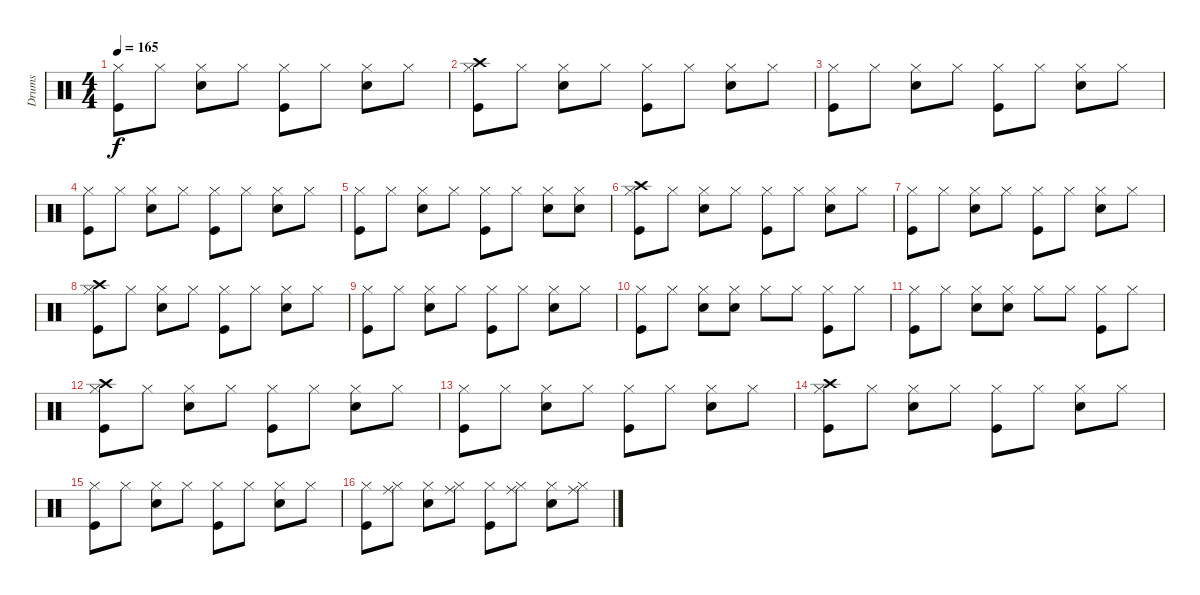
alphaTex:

\track ("Drums" "Drums") {instrument percussion}
\staff {score}
\articulation defaults
\ts (4 4)
\tempo 165
\clef neutral
\ks c
("Hi-Hat (closed)" "Kick (hit)").8{dy f} "Hi-Hat (closed)".8 ("Hi-Hat (closed)" "Electric Snare (hit)").8 "Hi-Hat (closed)".8 ("Hi-Hat (closed)" "Kick (hit)").8 "Hi-Hat (closed)".8 ("Hi-Hat (closed)" "Electric Snare (hit)").8 "Hi-Hat (closed)".8 |
("Hi-Hat (closed)" "Crash high (hit)" "Kick (hit)").8 "Hi-Hat (closed)".8 ("Hi-Hat (closed)" "Electric Snare (hit)").8 "Hi-Hat (closed)".8 ("Hi-Hat (closed)" "Kick (hit)").8 "Hi-Hat (closed)".8 ("Hi-Hat (closed)" "Electric Snare (hit)").8 "Hi-Hat (closed)".8 |
("Hi-Hat (closed)" "Kick (hit)").8 "Hi-Hat (closed)".8 ("Hi-Hat (closed)" "Electric Snare (hit)").8 "Hi-Hat (closed)".8 ("Hi-Hat (closed)" "Kick (hit)").8 "Hi-Hat (closed)".8 ("Hi-Hat (closed)" "Electric Snare (hit)").8 "Hi-Hat (closed)".8 |
("Hi-Hat (closed)" "Kick (hit)").8 "Hi-Hat (closed)".8 ("Hi-Hat (closed)" "Electric Snare (hit)").8 "Hi-Hat (closed)".8 ("Hi-Hat (closed)" "Kick (hit)").8 "Hi-Hat (closed)".8 ("Hi-Hat (closed)" "Electric Snare (hit)").8 "Hi-Hat (closed)".8 |
("Hi-Hat (closed)" "Kick (hit)").8 "Hi-Hat (closed)".8 ("Hi-Hat (closed)" "Electric Snare (hit)").8 "Hi-Hat (closed)".8 ("Hi-Hat (closed)" "Kick (hit)").8 "Hi-Hat (closed)".8 ("Hi-Hat (closed)" "Electric Snare (hit)").8 ("Hi-Hat (closed)" "Electric Snare (hit)").8 |
("Hi-Hat (closed)" "Crash high (hit)" "Kick (hit)").8 "Hi-Hat (closed)".8 ("Hi-Hat (closed)" "Electric Snare (hit)").8 "Hi-Hat (closed)".8 ("Hi-Hat (closed)" "Kick (hit)").8 "Hi-Hat (closed)".8 ("Hi-Hat (closed)" "Electric Snare (hit)").8 "Hi-Hat (closed)".8 |
("Hi-Hat (closed)" "Kick (hit)").8 "Hi-Hat (closed)".8 ("Hi-Hat (closed)" "Electric Snare (hit)").8 "Hi-Hat (closed)".8 ("Hi-Hat (closed)" "Kick (hit)").8 "Hi-Hat (closed)".8 ("Hi-Hat (closed)" "Electric Snare (hit)").8 "Hi-Hat (closed)".8 |
("Hi-Hat (closed)" "Crash high (hit)" "Kick (hit)").8 "Hi-Hat (closed)".8 ("Hi-Hat (closed)" "Electric Snare (hit)").8 "Hi-Hat (closed)".8 ("Hi-Hat (closed)" "Kick (hit)").8 "Hi-Hat (closed)".8 ("Hi-Hat (closed)" "Electric Snare (hit)").8 "Hi-Hat (closed)".8 |
("Hi-Hat (closed)" "Kick (hit)").8 "Hi-Hat (closed)".8 ("Hi-Hat (closed)" "Electric Snare (hit)").8 "Hi-Hat (closed)".8 ("Hi-Hat (closed)" "Kick (hit)").8 "Hi-Hat (closed)".8 ("Hi-Hat (closed)" "Electric Snare (hit)").8 "Hi-Hat (closed)".8 |
("Hi-Hat (closed)" "Kick (hit)").8 "Hi-Hat (closed)".8 ("Hi-Hat (closed)" "Electric Snare (hit)").8 ("Hi-Hat (closed)" "Electric Snare (hit)").8 "Hi-Hat (closed)".8 "Hi-Hat (closed)".8 ("Hi-Hat (closed)" "Kick (hit)").8 "Hi-Hat (closed)".8 |
("Hi-Hat (closed)" "Kick (hit)").8 "Hi-Hat (closed)".8 ("Hi-Hat (closed)" "Electric Snare (hit)").8 ("Hi-Hat (closed)" "Electric Snare (hit)").8 "Hi-Hat (closed)".8 "Hi-Hat (closed)".8 ("Hi-Hat (closed)" "Kick (hit)").8 "Hi-Hat (closed)".8 |
("Hi-Hat (closed)" "Crash high (hit)" "Kick (hit)").8 "Hi-Hat (closed)".8 ("Hi-Hat (closed)" "Electric Snare (hit)").8 "Hi-Hat (closed)".8 ("Hi-Hat (closed)" "Kick (hit)").8 "Hi-Hat (closed)".8 ("Hi-Hat (closed)" "Electric Snare (hit)").8 "Hi-Hat (closed)".8 |
("Hi-Hat (closed)" "Kick (hit)").8 "Hi-Hat (closed)".8 ("Hi-Hat (closed)" "Electric Snare (hit)").8 "Hi-Hat (closed)".8 ("Hi-Hat (closed)" "Kick (hit)").8 "Hi-Hat (closed)".8 ("Hi-Hat (closed)" "Electric Snare (hit)").8 "Hi-Hat (closed)".8 |
("Hi-Hat (closed)" "Crash high (hit)" "Kick (hit)").8 "Hi-Hat (closed)".8 ("Hi-Hat (closed)" "Electric Snare (hit)").8 "Hi-Hat (closed)".8 ("Hi-Hat (closed)" "Kick (hit)").8 "Hi-Hat (closed)".8 ("Hi-Hat (closed)" "Electric Snare (hit)").8 "Hi-Hat (closed)".8 |
("Hi-Hat (closed)" "Kick (hit)").8 "Hi-Hat (closed)".8 ("Hi-Hat (closed)" "Electric Snare (hit)").8 "Hi-Hat (closed)".8 ("Hi-Hat (closed)" "Kick (hit)").8 "Hi-Hat (closed)".8 ("Hi-Hat (closed)" "Electric Snare (hit)").8 "Hi-Hat (closed)".8 |
("Hi-Hat (closed)" "Kick (hit)").8 ("Hi-Hat (closed)" "Ride (middle)").8 ("Hi-Hat (closed)" "Electric Snare (hit)").8 ("Hi-Hat (closed)" "Ride (middle)").8 ("Hi-Hat (closed)" "Kick (hit)").8 ("Hi-Hat (closed)" "Ride (middle)").8 ("Hi-Hat (closed)" "Electric Snare (hit)").8 ("Hi-Hat (closed)" "Ride (middle)").8
